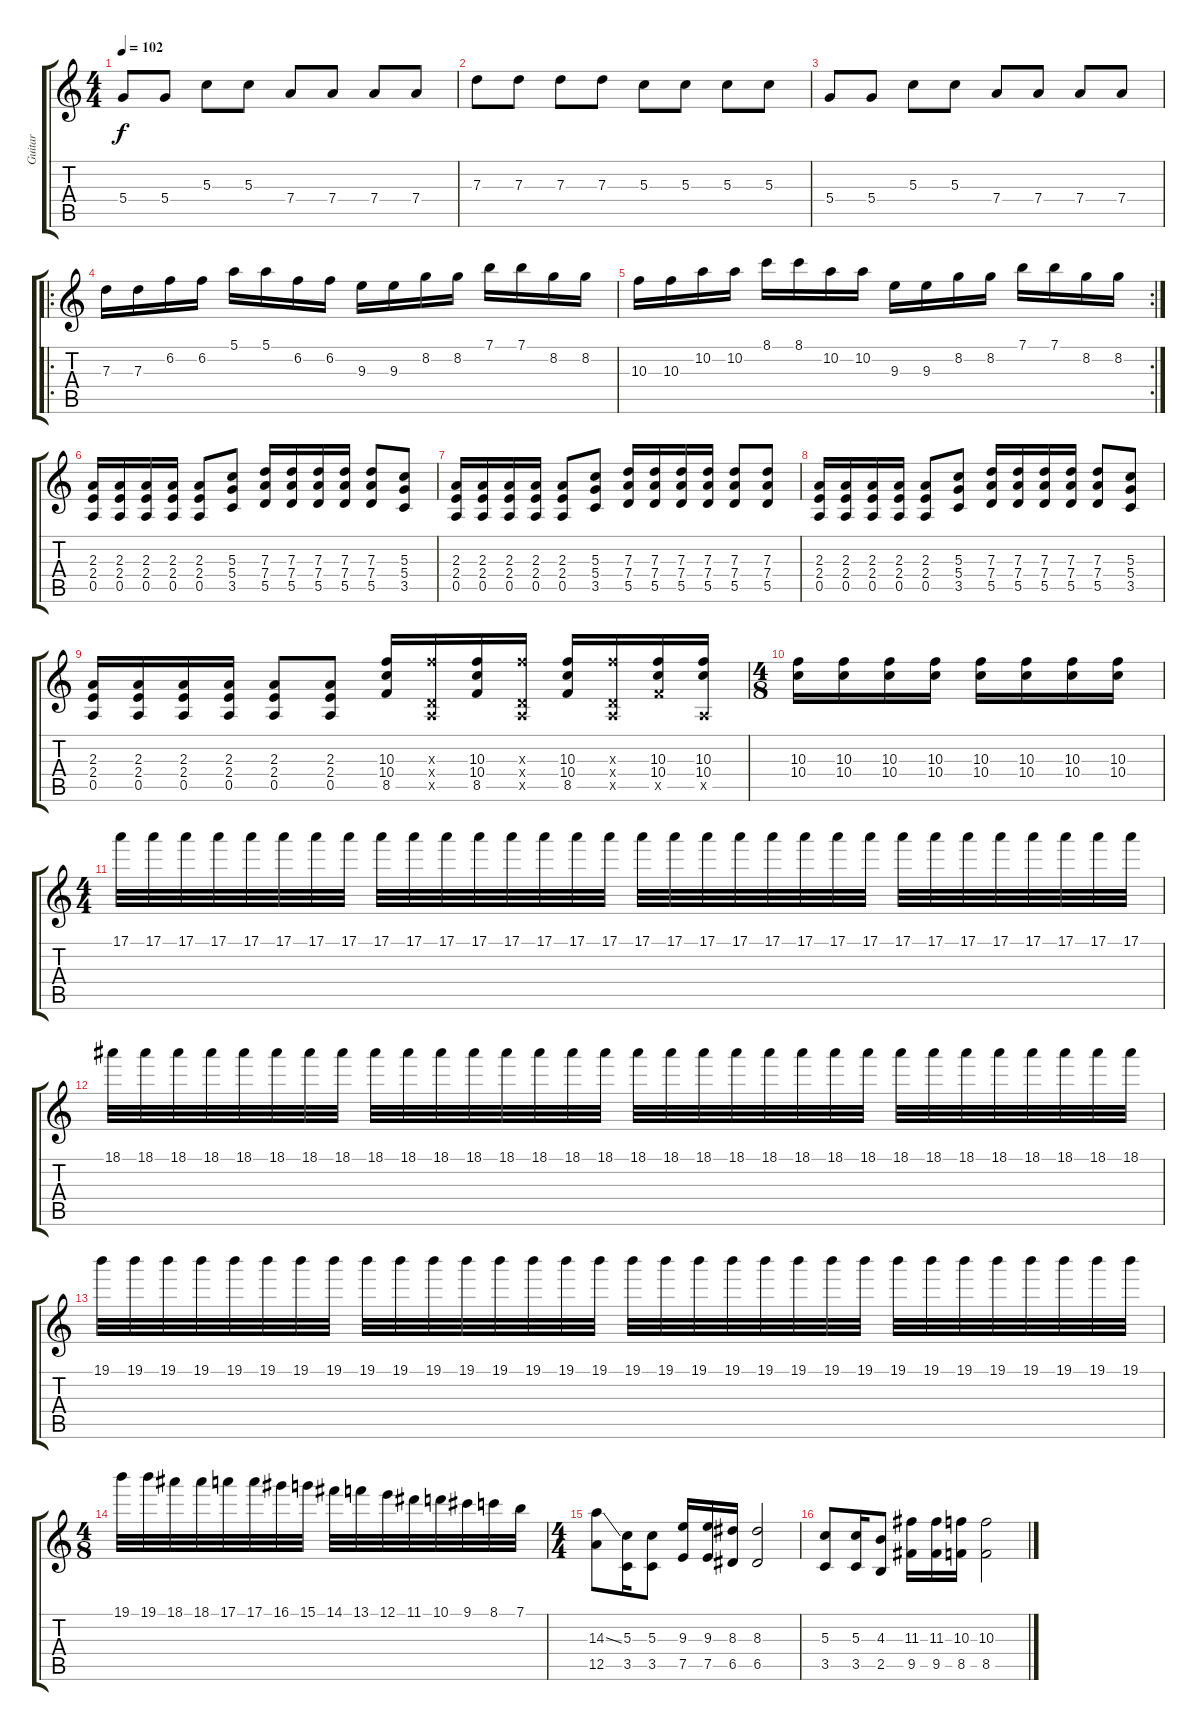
\track ("Guitar" "Guitar") {instrument distortionguitar}
\staff {score tabs}
\tuning (E4 B3 G3 D3 A2 E2) {hide}
\ts (4 4)
\tempo 102
\clef g2
\ks c
5.4.8{dy f} 5.4.8 5.3.8 5.3.8 7.4.8 7.4.8 7.4.8 7.4.8 |
7.3.8 7.3.8 7.3.8 7.3.8 5.3.8 5.3.8 5.3.8 5.3.8 |
5.4.8 5.4.8 5.3.8 5.3.8 7.4.8 7.4.8 7.4.8 7.4.8 |
\ro
7.3.16 7.3.16 6.2.16 6.2.16 5.1.16 5.1.16 6.2.16 6.2.16 9.3.16 9.3.16 8.2.16 8.2.16 7.1.16 7.1.16 8.2.16 8.2.16 |
\rc 2
10.3.16 10.3.16 10.2.16 10.2.16 8.1.16 8.1.16 10.2.16 10.2.16 9.3.16 9.3.16 8.2.16 8.2.16 7.1.16 7.1.16 8.2.16 8.2.16 |
(2.3 2.4 0.5).16 (2.3 2.4 0.5).16 (2.3 2.4 0.5).16 (2.3 2.4 0.5).16 (2.3 2.4 0.5).8 (5.3 5.4 3.5).8 (7.3 7.4 5.5).16 (7.3 7.4 5.5).16 (7.3 7.4 5.5).16 (7.3 7.4 5.5).16 (7.3 7.4 5.5).8 (5.3 5.4 3.5).8 |
(2.3 2.4 0.5).16 (2.3 2.4 0.5).16 (2.3 2.4 0.5).16 (2.3 2.4 0.5).16 (2.3 2.4 0.5).8 (5.3 5.4 3.5).8 (7.3 7.4 5.5).16 (7.3 7.4 5.5).16 (7.3 7.4 5.5).16 (7.3 7.4 5.5).16 (7.3 7.4 5.5).8 (7.3 7.4 5.5).8 |
(2.3 2.4 0.5).16 (2.3 2.4 0.5).16 (2.3 2.4 0.5).16 (2.3 2.4 0.5).16 (2.3 2.4 0.5).8 (5.3 5.4 3.5).8 (7.3 7.4 5.5).16 (7.3 7.4 5.5).16 (7.3 7.4 5.5).16 (7.3 7.4 5.5).16 (7.3 7.4 5.5).8 (5.3 5.4 3.5).8 |
(2.3 2.4 0.5).16 (2.3 2.4 0.5).16 (2.3 2.4 0.5).16 (2.3 2.4 0.5).16 (2.3 2.4 0.5).8 (2.3 2.4 0.5).8 (10.3 10.4 8.5).16 (10.3{x} 0.4{x} 0.5{x}).16 (10.3 10.4 8.5).16 (10.3{x} 0.4{x} 0.5{x}).16 (10.3 10.4 8.5).16 (10.3{x} 0.4{x} 0.5{x}).16 (10.3 10.4 8.5{x}).16 (10.3 10.4 0.5{x}).16 |
\ts (4 8)
(10.3 10.4).16 (10.3 10.4).16 (10.3 10.4).16 (10.3 10.4).16 (10.3 10.4).16 (10.3 10.4).16 (10.3 10.4).16 (10.3 10.4).16 |
\ts (4 4)
17.1.32 17.1.32 17.1.32 17.1.32 17.1.32 17.1.32 17.1.32 17.1.32 17.1.32 17.1.32 17.1.32 17.1.32 17.1.32 17.1.32 17.1.32 17.1.32 17.1.32 17.1.32 17.1.32 17.1.32 17.1.32 17.1.32 17.1.32 17.1.32 17.1.32 17.1.32 17.1.32 17.1.32 17.1.32 17.1.32 17.1.32 17.1.32 |
18.1.32 18.1.32 18.1.32 18.1.32 18.1.32 18.1.32 18.1.32 18.1.32 18.1.32 18.1.32 18.1.32 18.1.32 18.1.32 18.1.32 18.1.32 18.1.32 18.1.32 18.1.32 18.1.32 18.1.32 18.1.32 18.1.32 18.1.32 18.1.32 18.1.32 18.1.32 18.1.32 18.1.32 18.1.32 18.1.32 18.1.32 18.1.32 |
19.1.32 19.1.32 19.1.32 19.1.32 19.1.32 19.1.32 19.1.32 19.1.32 19.1.32 19.1.32 19.1.32 19.1.32 19.1.32 19.1.32 19.1.32 19.1.32 19.1.32 19.1.32 19.1.32 19.1.32 19.1.32 19.1.32 19.1.32 19.1.32 19.1.32 19.1.32 19.1.32 19.1.32 19.1.32 19.1.32 19.1.32 19.1.32 |
\ts (4 8)
19.1.32 19.1.32 18.1.32 18.1.32 17.1.32 17.1.32 16.1.32 15.1.32 14.1.32 13.1.32 12.1.32 11.1.32 10.1.32 9.1.32 8.1.32 7.1.32 |
\ts (4 4)
(14.3{ss} 12.5).8 (5.3 3.5).16 (5.3 3.5).8 (9.3 7.5).16 (9.3 7.5).16 (8.3 6.5).16 (8.3 6.5).2 |
(5.3 3.5).8 (5.3 3.5).16 (4.3 2.5).8 (11.3 9.5).16 (11.3 9.5).16 (10.3 8.5).16 (10.3 8.5).2
